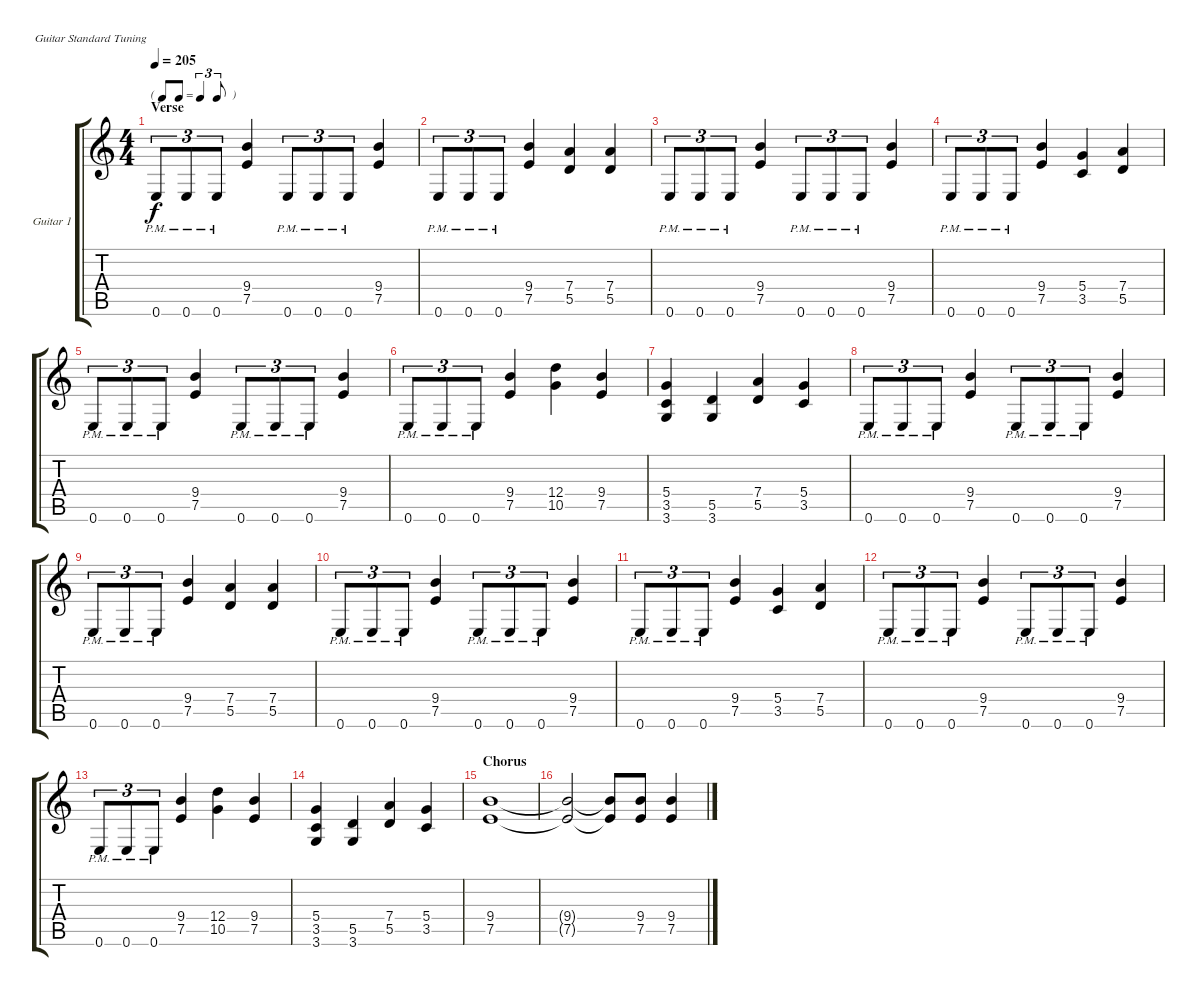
\bracketExtendMode groupsimilarinstruments
\firstSystemTrackNameOrientation horizontal
\otherSystemsTrackNameOrientation horizontal
\track ("Guitar 1" "Guitar 1") {instrument overdrivenguitar}
\staff {score tabs}
\tuning (E4 B3 G3 D3 A2 E2)
\ts (4 4)
\tf triplet8th
\section ("" "Verse")
\tempo 205
\clef g2
\ks c
0.6{pm}.8{tu (3 2) dy f} 0.6{pm}.8{tu (3 2)} 0.6{pm}.8{tu (3 2)} (9.4 7.5).4 0.6{pm}.8{tu (3 2)} 0.6{pm}.8{tu (3 2)} 0.6{pm}.8{tu (3 2)} (9.4 7.5).4 |
0.6{pm}.8{tu (3 2)} 0.6{pm}.8{tu (3 2)} 0.6{pm}.8{tu (3 2)} (9.4 7.5).4 (7.4 5.5).4 (7.4 5.5).4 |
0.6{pm}.8{tu (3 2)} 0.6{pm}.8{tu (3 2)} 0.6{pm}.8{tu (3 2)} (9.4 7.5).4 0.6{pm}.8{tu (3 2)} 0.6{pm}.8{tu (3 2)} 0.6{pm}.8{tu (3 2)} (9.4 7.5).4 |
0.6{pm}.8{tu (3 2)} 0.6{pm}.8{tu (3 2)} 0.6{pm}.8{tu (3 2)} (9.4 7.5).4 (5.4 3.5).4 (7.4 5.5).4 |
0.6{pm}.8{tu (3 2)} 0.6{pm}.8{tu (3 2)} 0.6{pm}.8{tu (3 2)} (9.4 7.5).4 0.6{pm}.8{tu (3 2)} 0.6{pm}.8{tu (3 2)} 0.6{pm}.8{tu (3 2)} (9.4 7.5).4 |
0.6{pm}.8{tu (3 2)} 0.6{pm}.8{tu (3 2)} 0.6{pm}.8{tu (3 2)} (9.4 7.5).4 (12.4 10.5).4 (9.4 7.5).4 |
(5.4 3.5 3.6).4 (5.5 3.6).4 (7.4 5.5).4 (5.4 3.5).4 |
0.6{pm}.8{tu (3 2)} 0.6{pm}.8{tu (3 2)} 0.6{pm}.8{tu (3 2)} (9.4 7.5).4 0.6{pm}.8{tu (3 2)} 0.6{pm}.8{tu (3 2)} 0.6{pm}.8{tu (3 2)} (9.4 7.5).4 |
0.6{pm}.8{tu (3 2)} 0.6{pm}.8{tu (3 2)} 0.6{pm}.8{tu (3 2)} (9.4 7.5).4 (7.4 5.5).4 (7.4 5.5).4 |
0.6{pm}.8{tu (3 2)} 0.6{pm}.8{tu (3 2)} 0.6{pm}.8{tu (3 2)} (9.4 7.5).4 0.6{pm}.8{tu (3 2)} 0.6{pm}.8{tu (3 2)} 0.6{pm}.8{tu (3 2)} (9.4 7.5).4 |
0.6{pm}.8{tu (3 2)} 0.6{pm}.8{tu (3 2)} 0.6{pm}.8{tu (3 2)} (9.4 7.5).4 (5.4 3.5).4 (7.4 5.5).4 |
0.6{pm}.8{tu (3 2)} 0.6{pm}.8{tu (3 2)} 0.6{pm}.8{tu (3 2)} (9.4 7.5).4 0.6{pm}.8{tu (3 2)} 0.6{pm}.8{tu (3 2)} 0.6{pm}.8{tu (3 2)} (9.4 7.5).4 |
0.6{pm}.8{tu (3 2)} 0.6{pm}.8{tu (3 2)} 0.6{pm}.8{tu (3 2)} (9.4 7.5).4 (12.4 10.5).4 (9.4 7.5).4 |
(5.4 3.5 3.6).4 (5.5 3.6).4 (7.4 5.5).4 (5.4 3.5).4 |
\section ("" "Chorus")
(9.4 7.5).1 |
(9.4{t} 7.5{t}).2 (9.4{t} 7.5{t}).8 (9.4 7.5).8 (9.4 7.5).4
